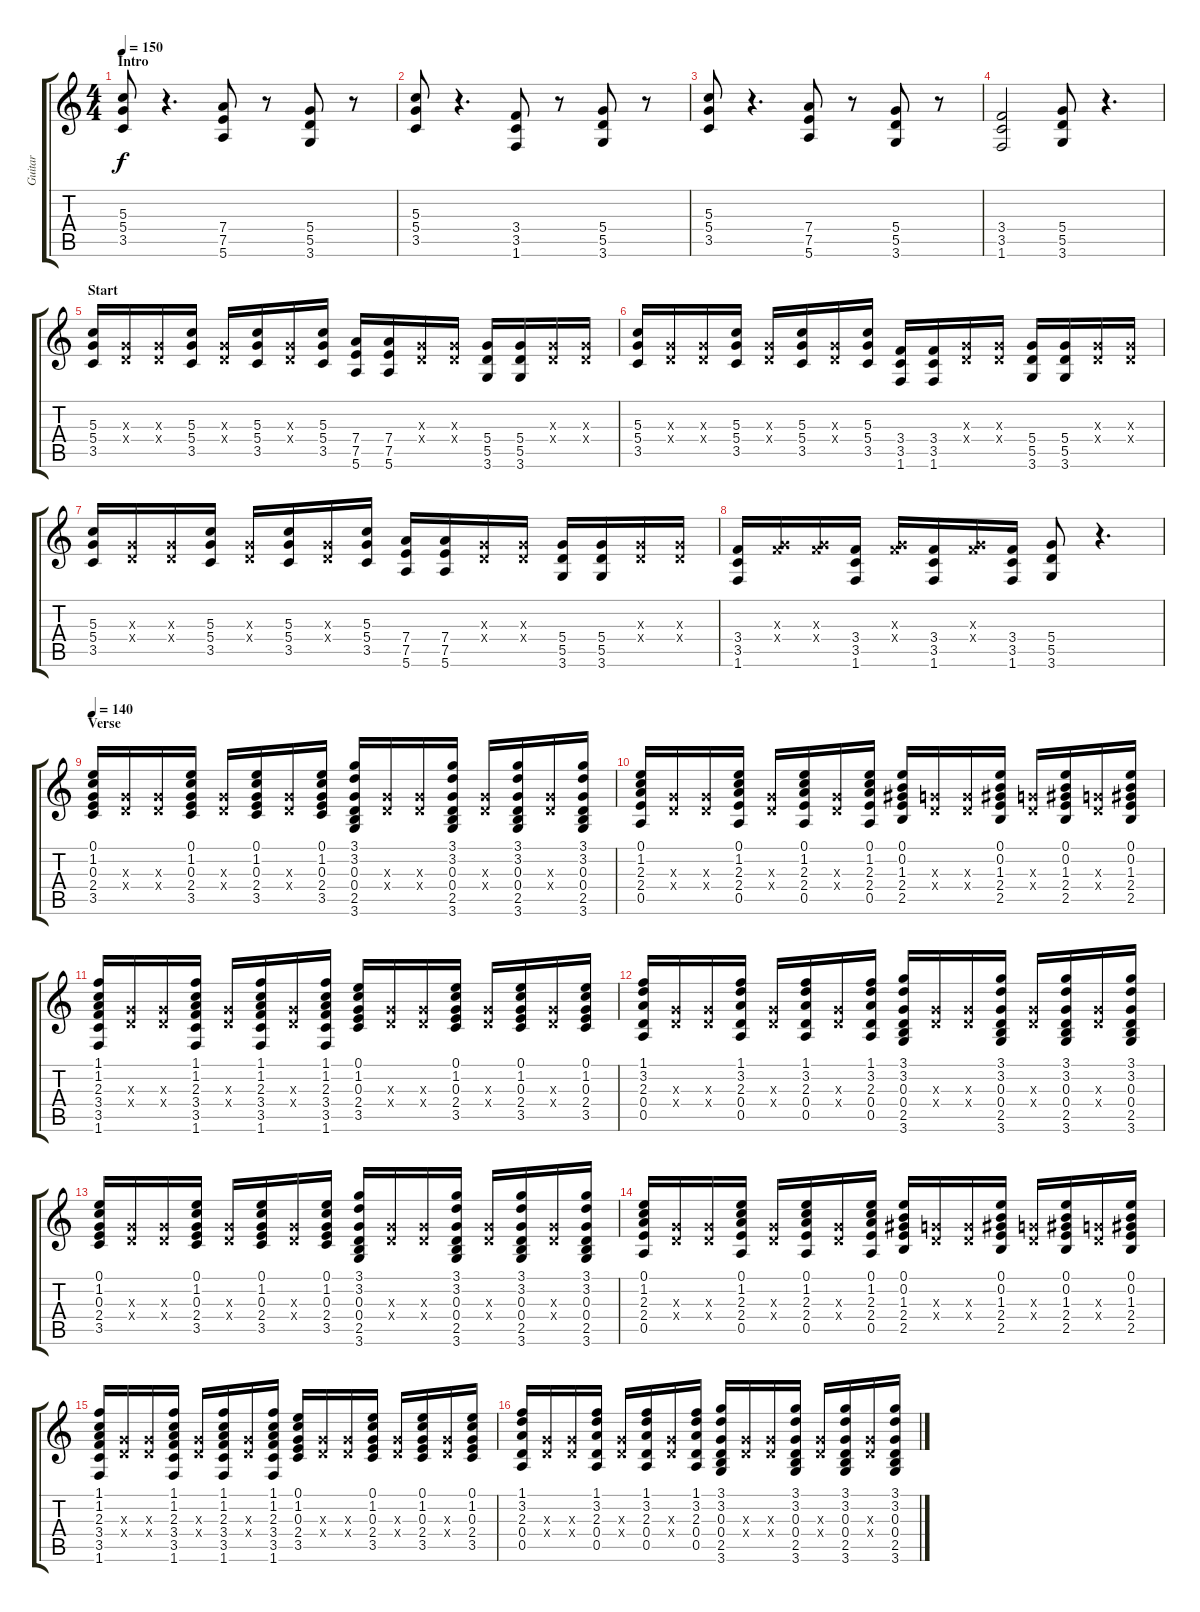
\track ("Guitar" "Guitar") {instrument acousticguitarsteel}
\staff {score tabs}
\tuning (E4 B3 G3 D3 A2 E2) {hide}
\ts (4 4)
\section ("" "Intro")
\tempo 150
\clef g2
\ks c
(5.3 5.4 3.5).8{dy f instrument acousticguitarsteel} r.4{d} (7.4 7.5 5.6).8 r.8 (5.4 5.5 3.6).8 r.8 |
(5.3 5.4 3.5).8 r.4{d} (3.4 3.5 1.6).8 r.8 (5.4 5.5 3.6).8 r.8 |
(5.3 5.4 3.5).8 r.4{d} (7.4 7.5 5.6).8 r.8 (5.4 5.5 3.6).8 r.8 |
(3.4 3.5 1.6).2 (5.4 5.5 3.6).8 r.4{d} |
\section ("" "Start")
(5.3 5.4 3.5).16 (0.3{x} 0.4{x}).16 (0.3{x} 0.4{x}).16 (5.3 5.4 3.5).16 (0.3{x} 0.4{x}).16 (5.3 5.4 3.5).16 (0.3{x} 0.4{x}).16 (5.3 5.4 3.5).16 (7.4 7.5 5.6).16 (7.4 7.5 5.6).16 (0.3{x} 0.4{x}).16 (0.3{x} 0.4{x}).16 (5.4 5.5 3.6).16 (5.4 5.5 3.6).16 (0.3{x} 0.4{x}).16 (0.3{x} 0.4{x}).16 |
(5.3 5.4 3.5).16 (0.3{x} 0.4{x}).16 (0.3{x} 0.4{x}).16 (5.3 5.4 3.5).16 (0.3{x} 0.4{x}).16 (5.3 5.4 3.5).16 (0.3{x} 0.4{x}).16 (5.3 5.4 3.5).16 (3.4 3.5 1.6).16 (3.4 3.5 1.6).16 (0.3{x} 0.4{x}).16 (0.3{x} 0.4{x}).16 (5.4 5.5 3.6).16 (5.4 5.5 3.6).16 (0.3{x} 0.4{x}).16 (0.3{x} 0.4{x}).16 |
(5.3 5.4 3.5).16 (0.3{x} 0.4{x}).16 (0.3{x} 0.4{x}).16 (5.3 5.4 3.5).16 (0.3{x} 0.4{x}).16 (5.3 5.4 3.5).16 (0.3{x} 0.4{x}).16 (5.3 5.4 3.5).16 (7.4 7.5 5.6).16 (7.4 7.5 5.6).16 (0.3{x} 0.4{x}).16 (0.3{x} 0.4{x}).16 (5.4 5.5 3.6).16 (5.4 5.5 3.6).16 (0.3{x} 0.4{x}).16 (0.3{x} 0.4{x}).16 |
(3.4 3.5 1.6).16 (0.3{x} 3.4{x}).16 (0.3{x} 3.4{x}).16 (3.4 3.5 1.6).16 (0.3{x} 3.4{x}).16 (3.4 3.5 1.6).16 (0.3{x} 3.4{x}).16 (3.4 3.5 1.6).16 (5.4 5.5 3.6).8 r.4{d} |
\section ("" "Verse")
\tempo 140
(0.1 1.2 0.3 2.4 3.5).16 (0.3{x} 0.4{x}).16 (0.3{x} 0.4{x}).16 (0.1 1.2 0.3 2.4 3.5).16 (0.3{x} 0.4{x}).16 (0.1 1.2 0.3 2.4 3.5).16 (0.3{x} 0.4{x}).16 (0.1 1.2 0.3 2.4 3.5).16 (3.1 3.2 0.3 0.4 2.5 3.6).16 (0.3{x} 0.4{x}).16 (0.3{x} 0.4{x}).16 (3.1 3.2 0.3 0.4 2.5 3.6).16 (0.3{x} 0.4{x}).16 (3.1 3.2 0.3 0.4 2.5 3.6).16 (0.3{x} 0.4{x}).16 (3.1 3.2 0.3 0.4 2.5 3.6).16 |
(0.1 1.2 2.3 2.4 0.5).16 (0.3{x} 0.4{x}).16 (0.3{x} 0.4{x}).16 (0.1 1.2 2.3 2.4 0.5).16 (0.3{x} 0.4{x}).16 (0.1 1.2 2.3 2.4 0.5).16 (0.3{x} 0.4{x}).16 (0.1 1.2 2.3 2.4 0.5).16 (0.1 0.2 1.3 2.4 2.5).16 (0.3{x} 0.4{x}).16 (0.3{x} 0.4{x}).16 (0.1 0.2 1.3 2.4 2.5).16 (0.3{x} 0.4{x}).16 (0.1 0.2 1.3 2.4 2.5).16 (0.3{x} 0.4{x}).16 (0.1 0.2 1.3 2.4 2.5).16 |
(1.1 1.2 2.3 3.4 3.5 1.6).16 (0.3{x} 0.4{x}).16 (0.3{x} 0.4{x}).16 (1.1 1.2 2.3 3.4 3.5 1.6).16 (0.3{x} 0.4{x}).16 (1.1 1.2 2.3 3.4 3.5 1.6).16 (0.3{x} 0.4{x}).16 (1.1 1.2 2.3 3.4 3.5 1.6).16 (0.1 1.2 0.3 2.4 3.5).16 (0.3{x} 0.4{x}).16 (0.3{x} 0.4{x}).16 (0.1 1.2 0.3 2.4 3.5).16 (0.3{x} 0.4{x}).16 (0.1 1.2 0.3 2.4 3.5).16 (0.3{x} 0.4{x}).16 (0.1 1.2 0.3 2.4 3.5).16 |
(1.1 3.2 2.3 0.4 0.5).16 (0.3{x} 0.4{x}).16 (0.3{x} 0.4{x}).16 (1.1 3.2 2.3 0.4 0.5).16 (0.3{x} 0.4{x}).16 (1.1 3.2 2.3 0.4 0.5).16 (0.3{x} 0.4{x}).16 (1.1 3.2 2.3 0.4 0.5).16 (3.1 3.2 0.3 0.4 2.5 3.6).16 (0.3{x} 0.4{x}).16 (0.3{x} 0.4{x}).16 (3.1 3.2 0.3 0.4 2.5 3.6).16 (0.3{x} 0.4{x}).16 (3.1 3.2 0.3 0.4 2.5 3.6).16 (0.3{x} 0.4{x}).16 (3.1 3.2 0.3 0.4 2.5 3.6).16 |
(0.1 1.2 0.3 2.4 3.5).16 (0.3{x} 0.4{x}).16 (0.3{x} 0.4{x}).16 (0.1 1.2 0.3 2.4 3.5).16 (0.3{x} 0.4{x}).16 (0.1 1.2 0.3 2.4 3.5).16 (0.3{x} 0.4{x}).16 (0.1 1.2 0.3 2.4 3.5).16 (3.1 3.2 0.3 0.4 2.5 3.6).16 (0.3{x} 0.4{x}).16 (0.3{x} 0.4{x}).16 (3.1 3.2 0.3 0.4 2.5 3.6).16 (0.3{x} 0.4{x}).16 (3.1 3.2 0.3 0.4 2.5 3.6).16 (0.3{x} 0.4{x}).16 (3.1 3.2 0.3 0.4 2.5 3.6).16 |
(0.1 1.2 2.3 2.4 0.5).16 (0.3{x} 0.4{x}).16 (0.3{x} 0.4{x}).16 (0.1 1.2 2.3 2.4 0.5).16 (0.3{x} 0.4{x}).16 (0.1 1.2 2.3 2.4 0.5).16 (0.3{x} 0.4{x}).16 (0.1 1.2 2.3 2.4 0.5).16 (0.1 0.2 1.3 2.4 2.5).16 (0.3{x} 0.4{x}).16 (0.3{x} 0.4{x}).16 (0.1 0.2 1.3 2.4 2.5).16 (0.3{x} 0.4{x}).16 (0.1 0.2 1.3 2.4 2.5).16 (0.3{x} 0.4{x}).16 (0.1 0.2 1.3 2.4 2.5).16 |
(1.1 1.2 2.3 3.4 3.5 1.6).16 (0.3{x} 0.4{x}).16 (0.3{x} 0.4{x}).16 (1.1 1.2 2.3 3.4 3.5 1.6).16 (0.3{x} 0.4{x}).16 (1.1 1.2 2.3 3.4 3.5 1.6).16 (0.3{x} 0.4{x}).16 (1.1 1.2 2.3 3.4 3.5 1.6).16 (0.1 1.2 0.3 2.4 3.5).16 (0.3{x} 0.4{x}).16 (0.3{x} 0.4{x}).16 (0.1 1.2 0.3 2.4 3.5).16 (0.3{x} 0.4{x}).16 (0.1 1.2 0.3 2.4 3.5).16 (0.3{x} 0.4{x}).16 (0.1 1.2 0.3 2.4 3.5).16 |
(1.1 3.2 2.3 0.4 0.5).16 (0.3{x} 0.4{x}).16 (0.3{x} 0.4{x}).16 (1.1 3.2 2.3 0.4 0.5).16 (0.3{x} 0.4{x}).16 (1.1 3.2 2.3 0.4 0.5).16 (0.3{x} 0.4{x}).16 (1.1 3.2 2.3 0.4 0.5).16 (3.1 3.2 0.3 0.4 2.5 3.6).16 (0.3{x} 0.4{x}).16 (0.3{x} 0.4{x}).16 (3.1 3.2 0.3 0.4 2.5 3.6).16 (0.3{x} 0.4{x}).16 (3.1 3.2 0.3 0.4 2.5 3.6).16 (0.3{x} 0.4{x}).16 (3.1 3.2 0.3 0.4 2.5 3.6).16
